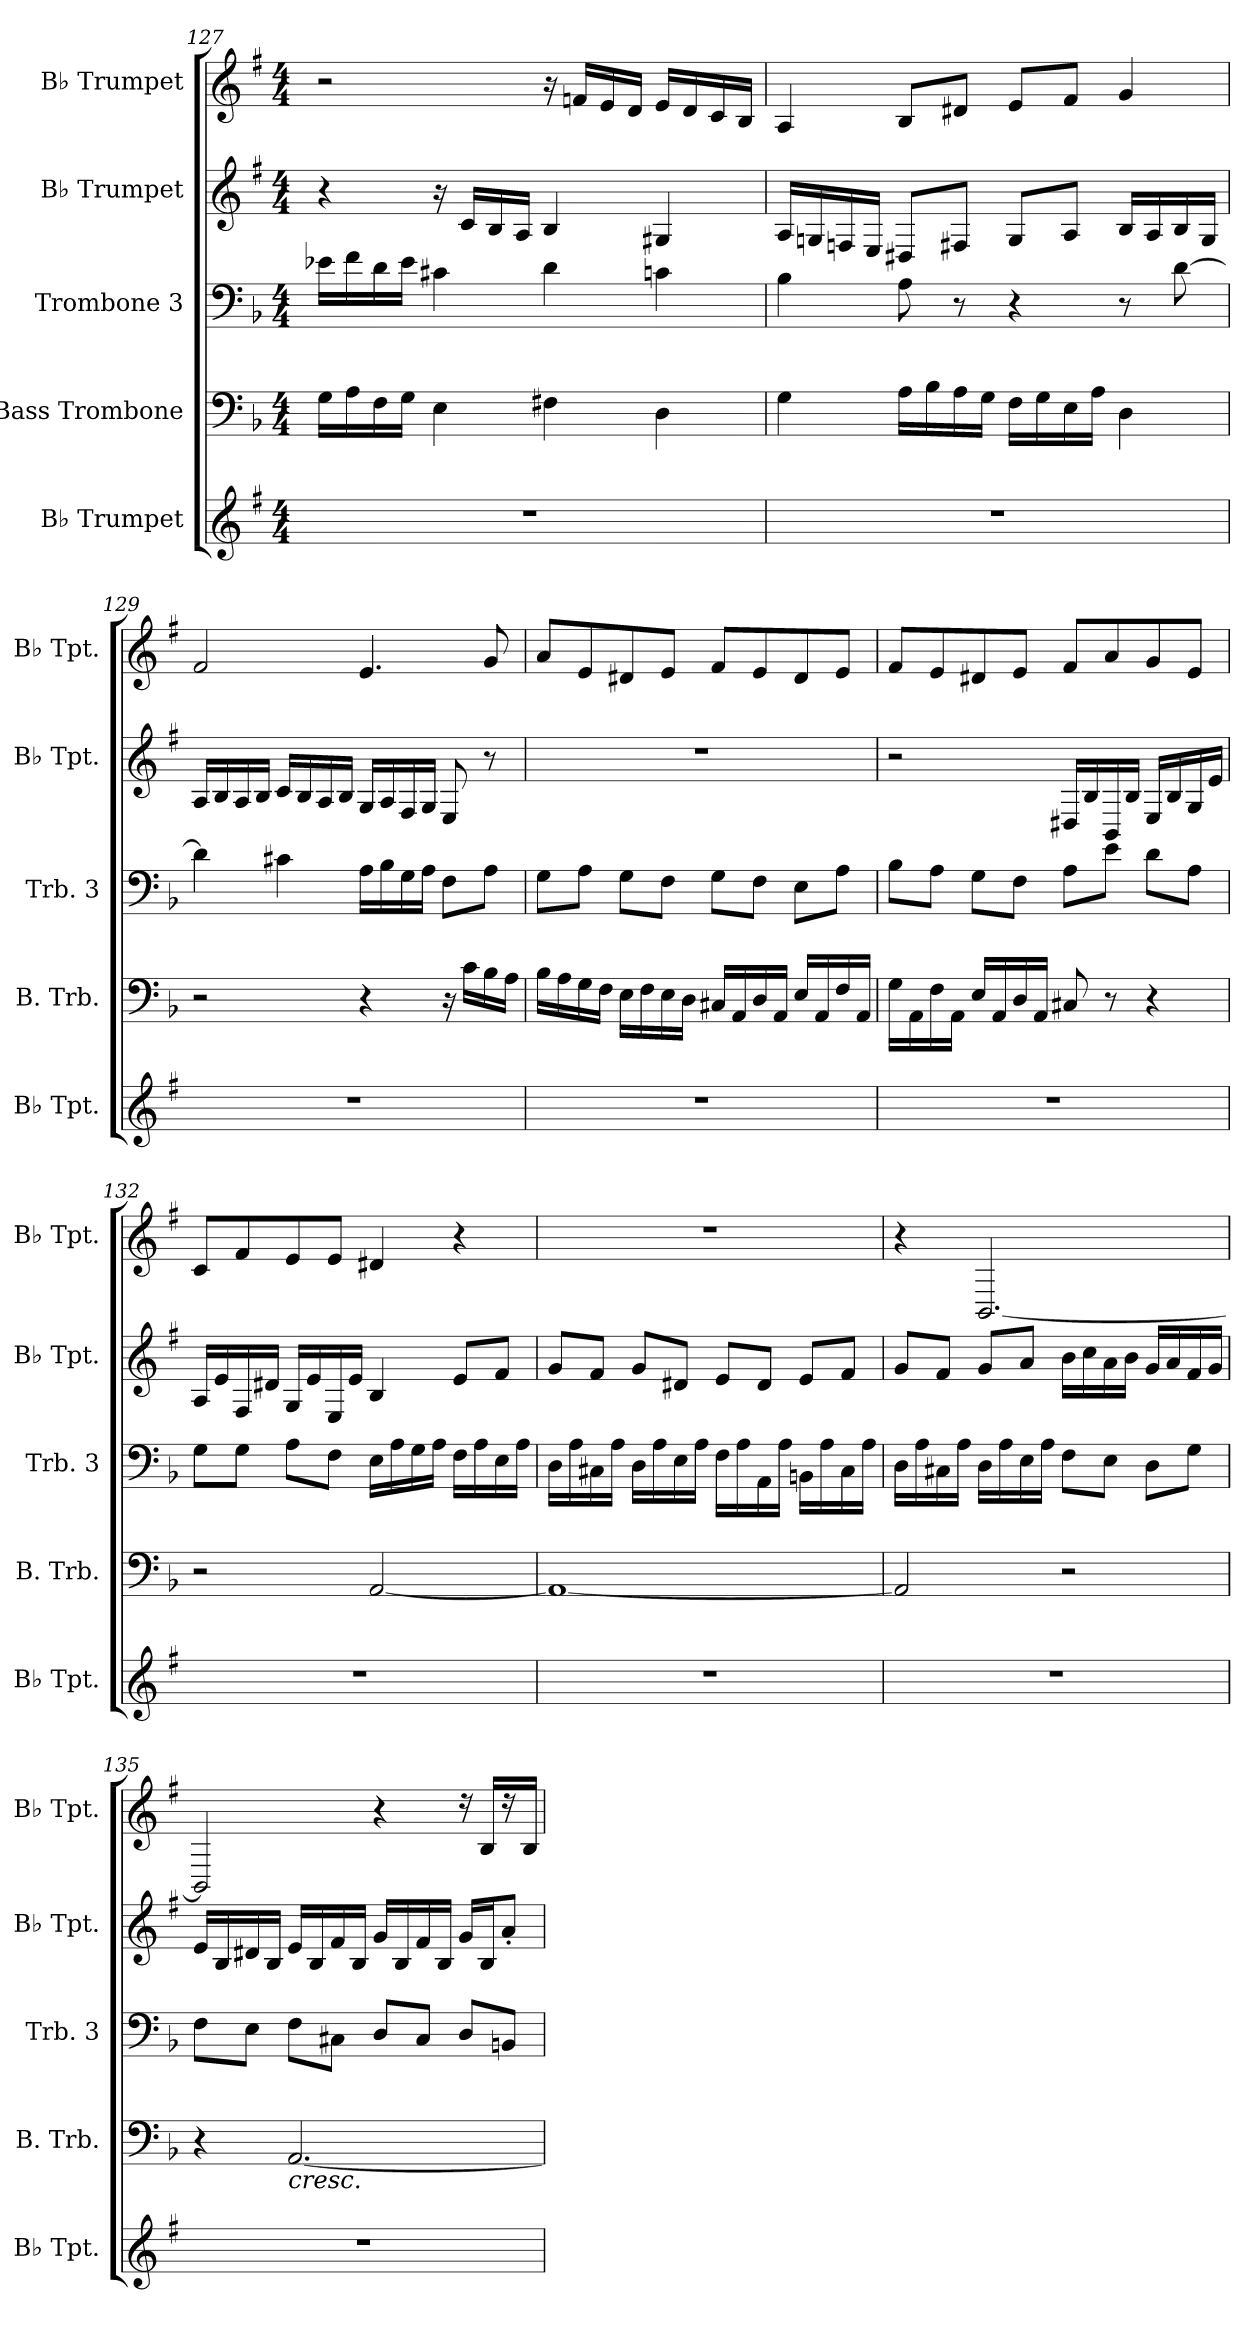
**kern	**kern	**kern	**dynam	**kern	**dynam	**kern	**dynam
*part5	*part4	*part3	*part3	*part2	*part2	*part1	*part1
*staff5	*staff4	*staff3	*staff3	*staff2	*staff2	*staff1	*staff1
*I"B♭ Trumpet	*I"Bass Trombone	*I"Trombone 3	*	*I"B♭ Trumpet	*	*I"B♭ Trumpet	*
*I'B♭ Tpt.	*I'B. Trb.	*I'Trb. 3	*	*I'B♭ Tpt.	*	*I'B♭ Tpt.	*
!!LO:LB:g=z
*clefG2	*clefF4	*clefF4	*	*clefG2	*	*clefG2	*
*ITrd1c2	*	*	*	*ITrd1c2	*	*ITrd1c2	*
*k[b-]	*k[b-]	*k[b-]	*	*k[b-]	*	*k[b-]	*
*M4/4	*M4/4	*M4/4	*	*M4/4	*	*M4/4	*
=127	=127	=127	=127	=127	=127	=127	=127
1r	16G\LL	16e-X\LL	.	4r	.	2r	.
.	16A\	16f\	.	.	.	.	.
.	16F\	16d\	.	.	.	.	.
.	16G\JJ	16e-\JJ	.	.	.	.	.
.	4E\	4c#X\	.	16r	.	.	.
.	.	.	.	16B-/LL	.	.	.
.	.	.	.	16A/	.	.	.
.	.	.	.	16G/JJ	.	.	.
.	4F#X\	4d\	.	4A/	.	16r	.
.	.	.	.	.	.	16e-X/LL	.
.	.	.	.	.	.	16d/	.
.	.	.	.	.	.	16c/JJ	.
.	4D\	4cn\	.	4F#X/	.	16d/LL	.
.	.	.	.	.	.	16c/	.
.	.	.	.	.	.	16B-/	.
.	.	.	.	.	.	16A/JJ	.
=128	=128	=128	=128	=128	=128	=128	=128
1r	4G\	4B-\	.	16G/LL	.	4G/	.
.	.	.	.	16Fn/	.	.	.
.	.	.	.	16E-X/	.	.	.
.	.	.	.	16D/JJ	.	.	.
.	16A\LL	8A\	.	8C#X/L	.	8A/L	.
.	16B-\	.	.	.	.	.	.
.	16A\	8r	.	8En/J	.	8c#X/J	.
.	16G\JJ	.	.	.	.	.	.
.	16F\LL	4r	.	8F/L	.	8d/L	.
.	16G\	.	.	.	.	.	.
.	16E\	.	.	8G/J	.	8e/J	.
.	16A\JJ	.	.	.	.	.	.
.	4D\	8r	.	16A/LL	.	4f/	.
.	.	.	.	16G/	.	.	.
.	.	[8d\	.	16A/	.	.	.
.	.	.	.	16F/JJ	.	.	.
!!LO:PB:g=z
=129	=129	=129	=129	=129	=129	=129	=129
1r	2r	4d\]	.	16G/LL	.	2e/	.
.	.	.	.	16A/	.	.	.
.	.	.	.	16G/	.	.	.
.	.	.	.	16A/JJ	.	.	.
.	.	4c#X\	.	16B-/LL	.	.	.
.	.	.	.	16A/	.	.	.
.	.	.	.	16G/	.	.	.
.	.	.	.	16A/JJ	.	.	.
.	4r	16A\LL	.	16F/LL	.	4.d/	.
.	.	16B-\	.	16G/	.	.	.
.	.	16G\	.	16E/	.	.	.
.	.	16A\JJ	.	16F/JJ	.	.	.
.	16r	8F\L	.	8D/	.	.	.
.	16c\LL	.	.	.	.	.	.
.	16B-\	8A\J	.	8r	.	8f/	.
.	16A\JJ	.	.	.	.	.	.
=130	=130	=130	=130	=130	=130	=130	=130
1r	16B-\LL	8G\L	.	1r	.	8g/L	.
.	16A\	.	.	.	.	.	.
.	16G\	8A\J	.	.	.	8d/	.
.	16F\JJ	.	.	.	.	.	.
.	16E\LL	8G\L	.	.	.	8c#X/	.
.	16F\	.	.	.	.	.	.
.	16E\	8F\J	.	.	.	8d/J	.
.	16D\JJ	.	.	.	.	.	.
.	16C#X/LL	8G\L	.	.	.	8e/L	.
.	16AA/	.	.	.	.	.	.
.	16D/	8F\J	.	.	.	8d/	.
.	16AA/JJ	.	.	.	.	.	.
.	16E/LL	8E\L	.	.	.	8c#/	.
.	16AA/	.	.	.	.	.	.
.	16F/	8A\J	.	.	.	8d/J	.
.	16AA/JJ	.	.	.	.	.	.
!!LO:LB:g=z
=131	=131	=131	=131	=131	=131	=131	=131
1r	16G\LL	8B-\L	.	2r	.	8e/L	.
.	16AA\	.	.	.	.	.	.
.	16F\	8A\J	.	.	.	8d/	.
.	16AA\JJ	.	.	.	.	.	.
.	16E/LL	8G\L	.	.	.	8c#X/	.
.	16AA/	.	.	.	.	.	.
.	16D/	8F\J	.	.	.	8d/J	.
.	16AA/JJ	.	.	.	.	.	.
.	8C#X/	8A\L	.	16C#X/LL	.	8e/L	.
.	.	.	.	16A/	.	.	.
.	8r	8e\J	.	16AA/	.	8g/	.
.	.	.	.	16A/JJ	.	.	.
.	4r	8d\L	.	16D/LL	.	8f/	.
.	.	.	.	16A/	.	.	.
.	.	8A\J	.	16F/	.	8d/J	.
.	.	.	.	16d/JJ	.	.	.
=132	=132	=132	=132	=132	=132	=132	=132
1r	2r	8G\L	.	16G/LL	.	8B-/L	.
.	.	.	.	16d/	.	.	.
.	.	8G\J	.	16E/	.	8e/	.
.	.	.	.	16c#X/JJ	.	.	.
.	.	8A\L	.	16F/LL	.	8d/	.
.	.	.	.	16d/	.	.	.
.	.	8F\J	.	16D/	.	8d/J	.
.	.	.	.	16d/JJ	.	.	.
.	[2AA/	16E\LL	.	4A/	.	4c#X/	.
.	.	16A\	.	.	.	.	.
.	.	16G\	.	.	.	.	.
.	.	16A\JJ	.	.	.	.	.
.	.	16F\LL	.	8d/L	.	4r	.
.	.	16A\	.	.	.	.	.
.	.	16E\	.	8e/J	.	.	.
.	.	16A\JJ	.	.	.	.	.
!!LO:PB:g=z
=133	=133	=133	=133	=133	=133	=133	=133
!	!	!	!	!	!LO:DY:b	!	!
1r	1AA_	16D\LL	.	8f/L	other-dynamics	1r	.
.	.	16A\	.	.	.	.	.
.	.	16C#X\	.	8e/J	.	.	.
.	.	16A\JJ	.	.	.	.	.
.	.	16D\LL	.	8f/L	.	.	.
.	.	16A\	.	.	.	.	.
.	.	16E\	.	8c#X/J	.	.	.
.	.	16A\JJ	.	.	.	.	.
.	.	16F\LL	.	8d/L	.	.	.
.	.	16A\	.	.	.	.	.
.	.	16AA\	.	8c#/J	.	.	.
.	.	16A\JJ	.	.	.	.	.
.	.	16BBn\LL	.	8d/L	.	.	.
.	.	16A\	.	.	.	.	.
.	.	16C#\	.	8e/J	.	.	.
.	.	16A\JJ	.	.	.	.	.
=134	=134	=134	=134	=134	=134	=134	=134
!	!	!	!LO:DY:b	!	!	!	!
1r	2AA/]	16D\LL	other-dynamics	8f/L	.	4r	.
.	.	16A\	.	.	.	.	.
.	.	16C#X\	.	8e/J	.	.	.
.	.	16A\JJ	.	.	.	.	.
!	!	!	!	!	!	!	!LO:DY:b
.	.	16D\LL	.	8f/L	.	[2.AA/	other-dynamics
.	.	16A\	.	.	.	.	.
.	.	16E\	.	8g/J	.	.	.
.	.	16A\JJ	.	.	.	.	.
.	2r	8F\L	.	16a\LL	.	.	.
.	.	.	.	16b-\	.	.	.
.	.	8E\J	.	16g\	.	.	.
.	.	.	.	16a\JJ	.	.	.
.	.	8D\L	.	16f/LL	.	.	.
.	.	.	.	16g/	.	.	.
.	.	8G\J	.	16e/	.	.	.
.	.	.	.	16f/JJ	.	.	.
!!LO:LB:g=z
=135	=135	=135	=135	=135	=135	=135	=135
1r	4r	8F\L	.	16d/LL	.	2AA/]	.
.	.	.	.	16A/	.	.	.
.	.	8E\J	.	16c#X/	.	.	.
.	.	.	.	16A/JJ	.	.	.
!	!LO:TX:b:i:t=cresc.	!	!	!	!	!	!
.	[2.AA/	8F\L	.	16d/LL	.	.	.
.	.	.	.	16A/	.	.	.
.	.	8C#X\J	.	16e/	.	.	.
.	.	.	.	16A/JJ	.	.	.
.	.	8D/L	.	16f/LL	.	4r	.
.	.	.	.	16A/	.	.	.
.	.	8C#/J	.	16e/	.	.	.
.	.	.	.	16A/JJ	.	.	.
.	.	8D/L	.	16f/LL	.	16rdd	.
.	.	.	.	16A/J	.	16A/LL	.
.	.	8BBn/J	.	8g'/J	.	16rdd	.
.	.	.	.	.	.	16A/JJ	.
=	=	=	=	=	=	=	=
*-	*-	*-	*-	*-	*-	*-	*-
